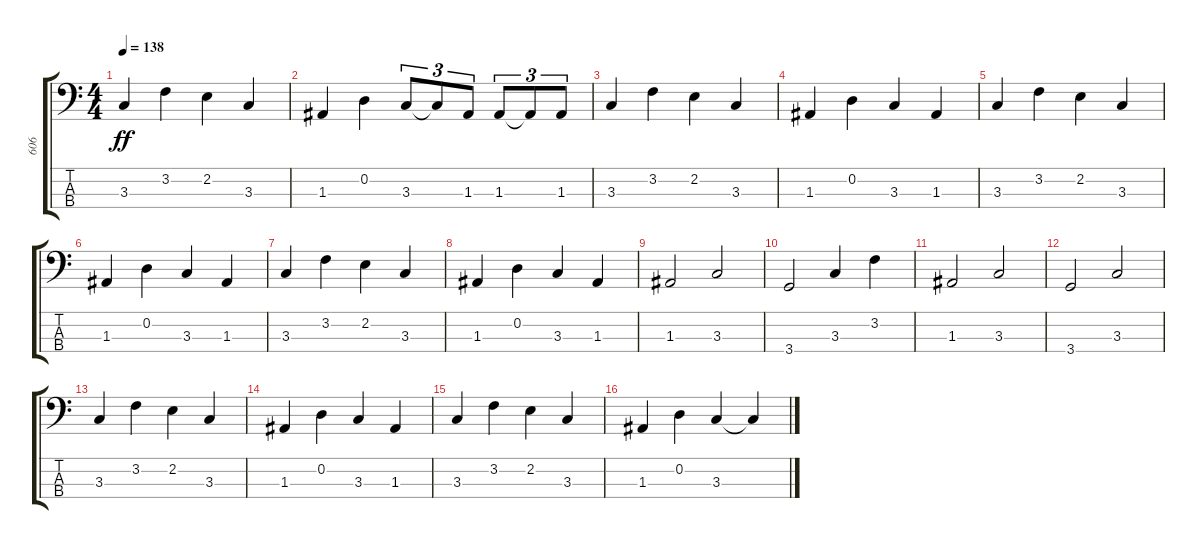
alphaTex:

\track ("606" "606") {instrument electricbassfinger}
\staff {score tabs}
\tuning (G2 D2 A1 E1) {hide}
\ts (4 4)
\tempo 138
\clef f4
\ks c
3.3.4{dy ff instrument electricbassfinger} 3.2.4 2.2.4 3.3.4 |
1.3.4 0.2.4 3.3.8{tu (3 2)} 3.3{t}.8{tu (3 2)} 1.3.8{tu (3 2)} 1.3.8{tu (3 2)} 1.3{t}.8{tu (3 2)} 1.3.8{tu (3 2)} |
3.3.4 3.2.4 2.2.4 3.3.4 |
1.3.4 0.2.4 3.3.4 1.3.4 |
3.3.4 3.2.4 2.2.4 3.3.4 |
1.3.4 0.2.4 3.3.4 1.3.4 |
3.3.4 3.2.4 2.2.4 3.3.4 |
1.3.4 0.2.4 3.3.4 1.3.4 |
1.3.2 3.3.2 |
3.4.2 3.3.4 3.2.4 |
1.3.2 3.3.2 |
3.4.2 3.3.2 |
\section ("" "")
3.3.4 3.2.4 2.2.4 3.3.4 |
1.3.4 0.2.4 3.3.4 1.3.4 |
3.3.4 3.2.4 2.2.4 3.3.4 |
1.3.4 0.2.4 3.3.4 3.3{t}.4
